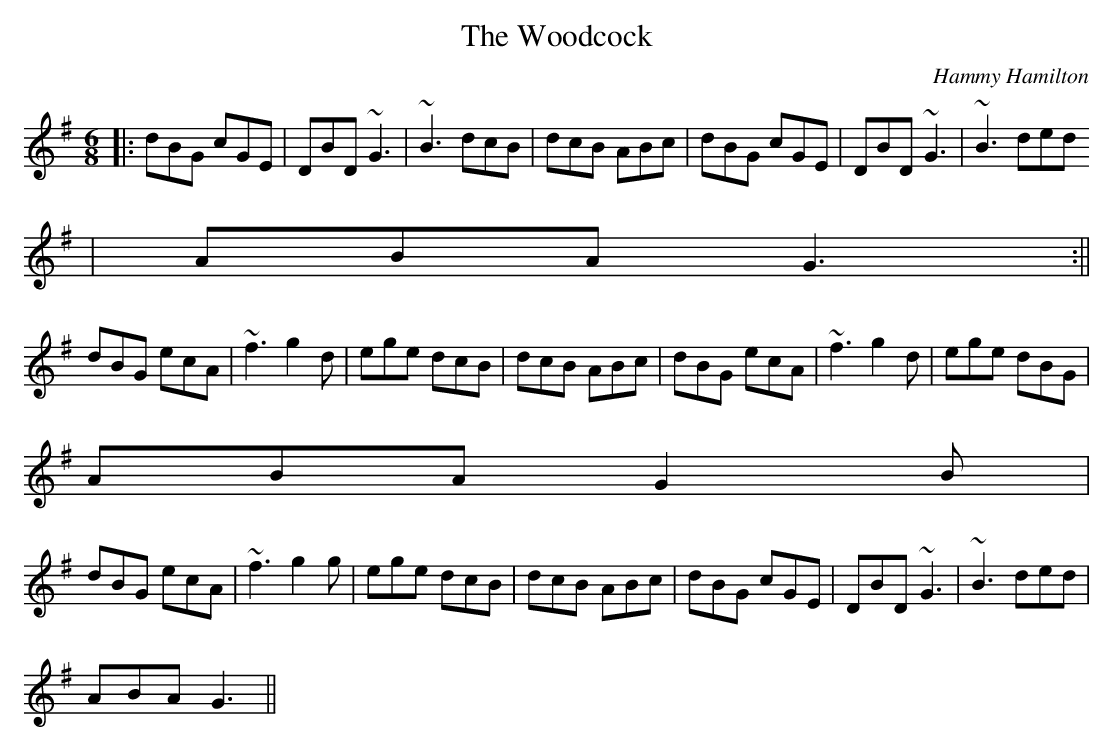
X:1
T:Woodcock, The
M:6/8
C:Hammy Hamilton
K:G
||: dBG cGE | DBD ~G3 | ~B3 dcB | dcB ABc | dBG cGE | DBD ~G3 | ~B3 ded
|
ABA G3:||
dBG ecA | ~f3 g2d | ege dcB | dcB ABc | dBG ecA | ~f3 g2d | ege dBG |
ABA G2B |
dBG ecA | ~f3 g2g | ege dcB | dcB ABc | dBG cGE | DBD ~G3 | ~B3 ded |
ABA G3 ||
